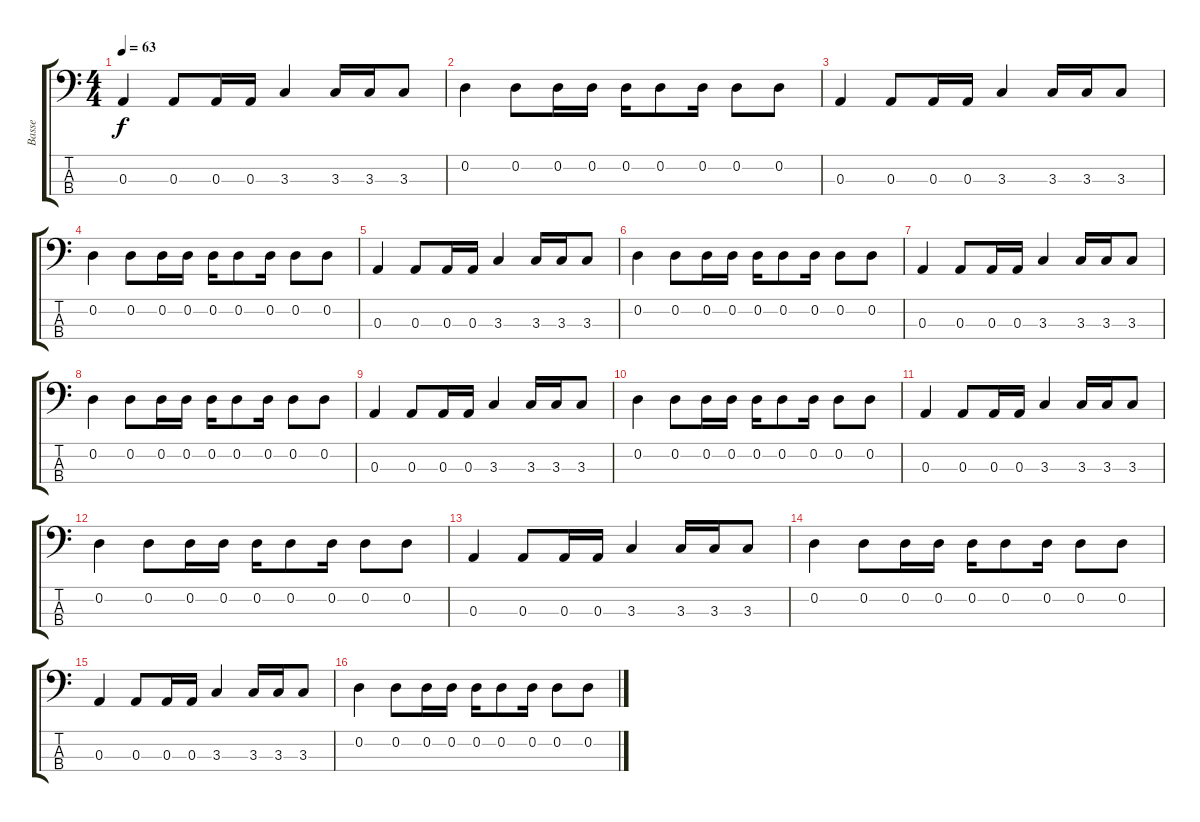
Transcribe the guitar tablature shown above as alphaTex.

\track ("Basse" "Basse") {instrument acousticguitarnylon}
\staff {score tabs}
\tuning (G2 D2 A1 E1) {hide}
\ts (4 4)
\tempo 63
\clef f4
\ks c
0.3.4{dy f instrument acousticguitarnylon} 0.3.8 0.3.16 0.3.16 3.3.4 3.3.16 3.3.16 3.3.8 |
0.2.4 0.2.8 0.2.16 0.2.16 0.2.16 0.2.8 0.2.16 0.2.8 0.2.8 |
0.3.4 0.3.8 0.3.16 0.3.16 3.3.4 3.3.16 3.3.16 3.3.8 |
0.2.4 0.2.8 0.2.16 0.2.16 0.2.16 0.2.8 0.2.16 0.2.8 0.2.8 |
0.3.4 0.3.8 0.3.16 0.3.16 3.3.4 3.3.16 3.3.16 3.3.8 |
0.2.4 0.2.8 0.2.16 0.2.16 0.2.16 0.2.8 0.2.16 0.2.8 0.2.8 |
0.3.4 0.3.8 0.3.16 0.3.16 3.3.4 3.3.16 3.3.16 3.3.8 |
0.2.4 0.2.8 0.2.16 0.2.16 0.2.16 0.2.8 0.2.16 0.2.8 0.2.8 |
0.3.4 0.3.8 0.3.16 0.3.16 3.3.4 3.3.16 3.3.16 3.3.8 |
0.2.4 0.2.8 0.2.16 0.2.16 0.2.16 0.2.8 0.2.16 0.2.8 0.2.8 |
0.3.4 0.3.8 0.3.16 0.3.16 3.3.4 3.3.16 3.3.16 3.3.8 |
0.2.4 0.2.8 0.2.16 0.2.16 0.2.16 0.2.8 0.2.16 0.2.8 0.2.8 |
0.3.4 0.3.8 0.3.16 0.3.16 3.3.4 3.3.16 3.3.16 3.3.8 |
0.2.4 0.2.8 0.2.16 0.2.16 0.2.16 0.2.8 0.2.16 0.2.8 0.2.8 |
0.3.4 0.3.8 0.3.16 0.3.16 3.3.4 3.3.16 3.3.16 3.3.8 |
0.2.4 0.2.8 0.2.16 0.2.16 0.2.16 0.2.8 0.2.16 0.2.8 0.2.8
